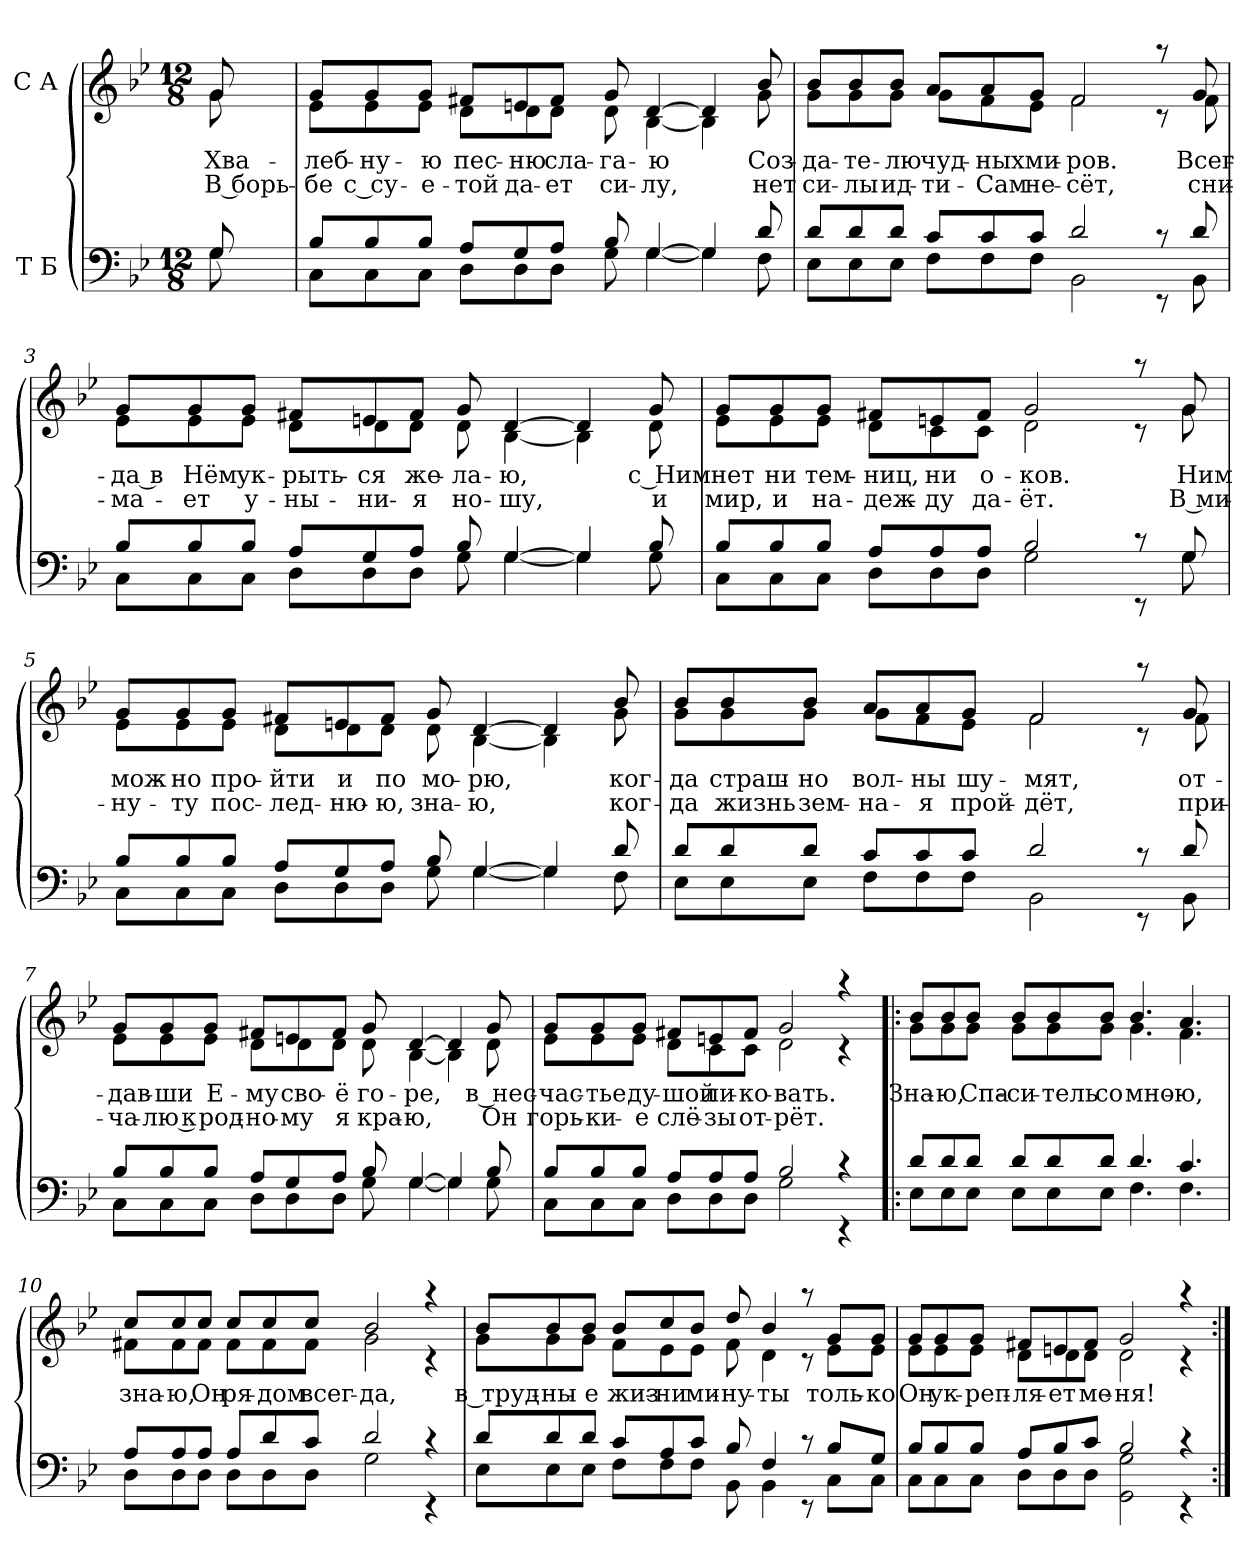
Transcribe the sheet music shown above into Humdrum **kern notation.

**kern	**kern	**text	**text
*part2	*part1	*part1	*part1
*staff2	*staff1	*staff1	*staff1
*I"Т Б	*I"С А	*	*
*clefF4	*clefG2	*	*
*k[b-e-]	*k[b-e-]	*	*
*g:	*g:	*	*
*M12/8	*M12/8	*	*
=	=	=	=
*^	*	*	*
!	!	!	!LO:LY:b	!LO:LY:b
*	*	*^	*	*
8G/	8G\	8g/	8g\	Хва-	В борь-
=1	=1	=1	=1	=1	=1
!	!	!	!	!LO:LY:b	!LO:LY:b
8B-/L	8C\L	8g/L	8e-\L	-леб-	-бе
!	!	!	!	!LO:LY:b	!LO:LY:b
8B-/	8C\	8g/	8e-\	-ну-	с су-
!	!	!	!	!LO:LY:b	!LO:LY:b
8B-/J	8C\J	8g/J	8e-\J	-ю	-е-
!	!	!	!	!LO:LY:b	!LO:LY:b
8A/L	8D\L	8f#X/L	8d\L	пес-	-той
!	!	!	!	!LO:LY:b	!LO:LY:b
8G/	8D\	8en/	8d\	-ню	да-
!	!	!	!	!LO:LY:b	!LO:LY:b
8A/J	8D\J	8f#/J	8d\J	сла-	-ет
!	!	!	!	!LO:LY:b	!LO:LY:b
8B-/	8G\	8g/	8d\	-га-	си-
!	!	!	!	!LO:LY:b	!LO:LY:b
[>4G/	[<4G\	[>4d/	[<4B-\	-ю	-лу,
4G/]	4G\]	4d/]	4B-\]	.	.
!	!	!	!	!LO:LY:b	!LO:LY:b
8d/	8F\	8b-/	8g\	Соз-	нет
=2	=2	=2	=2	=2	=2
!	!	!	!	!LO:LY:b	!LO:LY:b
8d/L	8E-\L	8b-/L	8g\L	-да-	си-
!	!	!	!	!LO:LY:b	!LO:LY:b
8d/	8E-\	8b-/	8g\	-те-	-лы
!	!	!	!	!LO:LY:b	!LO:LY:b
8d/J	8E-\J	8b-/J	8g\J	-лю	ид-
!	!	!	!	!LO:LY:b	!LO:LY:b
8c/L	8F\L	8a/L	8g\L	чуд-	-ти-
!	!	!	!	!LO:LY:b	!LO:LY:b
8c/	8F\	8a/	8f\	-ных	-Сам
!	!	!	!	!LO:LY:b	!LO:LY:b
8c/J	8F\J	8g/J	8e-\J	ми-	не-
!	!	!	!	!LO:LY:b	!LO:LY:b
2d/	2BB-\	2f/	2f\	-ров.	-сёт,
8rc	8rEE	8raa	8rc	.	.
!	!	!	!	!LO:LY:b	!LO:LY:b
8d/	8BB-\	8g/	8f\	Всег-	сни-
!!LO:LB:g=z	!!
=3	=3	=3	=3	=3	=3
!	!	!	!	!LO:LY:b	!LO:LY:b
8B-/L	8C\L	8g/L	8e-\L	-да в	-ма-
!	!	!	!	!LO:LY:b	!LO:LY:b
8B-/	8C\	8g/	8e-\	Нём	-ет
!	!	!	!	!LO:LY:b	!LO:LY:b
8B-/J	8C\J	8g/J	8e-\J	ук-	у-
!	!	!	!	!LO:LY:b	!LO:LY:b
8A/L	8D\L	8f#X/L	8d\L	-рыть-	-ны-
!	!	!	!	!LO:LY:b	!LO:LY:b
8G/	8D\	8en/	8d\	-ся	-ни-
!	!	!	!	!LO:LY:b	!LO:LY:b
8A/J	8D\J	8f#/J	8d\J	же-	-я
!	!	!	!	!LO:LY:b	!LO:LY:b
8B-/	8G\	8g/	8d\	-ла-	но-
!	!	!	!	!LO:LY:b	!LO:LY:b
[>4G/	[<4G\	[>4d/	[<4B-\	-ю,	-шу,
4G/]	4G\]	4d/]	4B-\]	.	.
!	!	!	!	!LO:LY:b	!LO:LY:b
8B-/	8G\	8g/	8d\	с Ним	и
=4	=4	=4	=4	=4	=4
!	!	!	!	!LO:LY:b	!LO:LY:b
8B-/L	8C\L	8g/L	8e-\L	нет	мир,
!	!	!	!	!LO:LY:b	!LO:LY:b
8B-/	8C\	8g/	8e-\	ни	и
!	!	!	!	!LO:LY:b	!LO:LY:b
8B-/J	8C\J	8g/J	8e-\J	тем-	на-
!	!	!	!	!LO:LY:b	!LO:LY:b
8A/L	8D\L	8f#X/L	8d\L	-ниц,	-деж-
!	!	!	!	!LO:LY:b	!LO:LY:b
8A/	8D\	8en/	8c\	ни	-ду
!	!	!	!	!LO:LY:b	!LO:LY:b
8A/J	8D\J	8f#/J	8c\J	о-	да-
!	!	!	!	!LO:LY:b	!LO:LY:b
2B-/	2G\	2g/	2d\	-ков.	-ёт.
!	!	!	!	!LO:LY:b	!
8rc	8rEE	8raa	8rc	С	.
!	!	!	!	!LO:LY:b	!LO:LY:b
8G/	8G\	8g/	8g\	Ним	В ми-
!!LO:LB:g=z	!!
=5	=5	=5	=5	=5	=5
!	!	!	!	!LO:LY:b	!LO:LY:b
8B-/L	8C\L	8g/L	8e-\L	мож-	-ну-
!	!	!	!	!LO:LY:b	!LO:LY:b
8B-/	8C\	8g/	8e-\	-но	-ту
!	!	!	!	!LO:LY:b	!LO:LY:b
8B-/J	8C\J	8g/J	8e-\J	про-	пос-
!	!	!	!	!LO:LY:b	!LO:LY:b
8A/L	8D\L	8f#X/L	8d\L	-йти	-лед-
!	!	!	!	!LO:LY:b	!LO:LY:b
8G/	8D\	8en/	8d\	и	-ню-
!	!	!	!	!LO:LY:b	!LO:LY:b
8A/J	8D\J	8f#/J	8d\J	по	-ю,
!	!	!	!	!LO:LY:b	!LO:LY:b
8B-/	8G\	8g/	8d\	мо-	зна-
!	!	!	!	!LO:LY:b	!LO:LY:b
[>4G/	[<4G\	[>4d/	[<4B-\	-рю,	-ю,
4G/]	4G\]	4d/]	4B-\]	.	.
!	!	!	!	!LO:LY:b	!LO:LY:b
8d/	8F\	8b-/	8g\	ког-	ког-
=6	=6	=6	=6	=6	=6
!	!	!	!	!LO:LY:b	!LO:LY:b
8d/L	8E-\L	8b-/L	8g\L	-да	-да
!	!	!	!	!LO:LY:b	!LO:LY:b
8d/	8E-\	8b-/	8g\	страш-	жизнь
!	!	!	!	!LO:LY:b	!LO:LY:b
8d/J	8E-\J	8b-/J	8g\J	-но	зем-
!	!	!	!	!LO:LY:b	!LO:LY:b
8c/L	8F\L	8a/L	8g\L	вол-	-на-
!	!	!	!	!LO:LY:b	!LO:LY:b
8c/	8F\	8a/	8f\	-ны	-я
!	!	!	!	!LO:LY:b	!LO:LY:b
8c/J	8F\J	8g/J	8e-\J	шу-	прой-
!	!	!	!	!LO:LY:b	!LO:LY:b
2d/	2BB-\	2f/	2f\	-мят,	-дёт,
8rc	8rEE	8raa	8rc	.	.
!	!	!	!	!LO:LY:b	!LO:LY:b
8d/	8BB-\	8g/	8f\	от-	при-
!!LO:LB:g=z	!!
=7	=7	=7	=7	=7	=7
!	!	!	!	!LO:LY:b	!LO:LY:b
8B-/L	8C\L	8g/L	8e-\L	-дав-	-ча-
!	!	!	!	!LO:LY:b	!LO:LY:b
8B-/	8C\	8g/	8e-\	-ши	-лю к
!	!	!	!	!LO:LY:b	!LO:LY:b
8B-/J	8C\J	8g/J	8e-\J	Е-	род-
!	!	!	!	!LO:LY:b	!LO:LY:b
8A/L	8D\L	8f#X/L	8d\L	-му	-но-
!	!	!	!	!LO:LY:b	!LO:LY:b
8G/	8D\	8en/	8d\	сво-	-му
!	!	!	!	!LO:LY:b	!LO:LY:b
8A/J	8D\J	8f#/J	8d\J	-ё	я
!	!	!	!	!LO:LY:b	!LO:LY:b
8B-/	8G\	8g/	8d\	го-	кра-
!	!	!	!	!LO:LY:b	!LO:LY:b
[>4G/	[<4G\	[>4d/	[<4B-\	-ре,	-ю,
4G/]	4G\]	4d/]	4B-\]	.	.
!	!	!	!	!LO:LY:b	!LO:LY:b
8B-/	8G\	8g/	8d\	в нес-	Он
=8	=8	=8	=8	=8	=8
!	!	!	!	!LO:LY:b	!LO:LY:b
8B-/L	8C\L	8g/L	8e-\L	-час-	горь-
!	!	!	!	!LO:LY:b	!LO:LY:b
8B-/	8C\	8g/	8e-\	-тье	-ки-
!	!	!	!	!LO:LY:b	!LO:LY:b
8B-/J	8C\J	8g/J	8e-\J	ду-	-е
!	!	!	!	!LO:LY:b	!LO:LY:b
8A/L	8D\L	8f#X/L	8d\L	-шой	слё-
!	!	!	!	!LO:LY:b	!LO:LY:b
8A/	8D\	8en/	8c\	ли-	-зы
!	!	!	!	!LO:LY:b	!LO:LY:b
8A/J	8D\J	8f#/J	8c\J	-ко-	от-
!	!	!	!	!LO:LY:b	!LO:LY:b
2B-/	2G\	2g/	2d\	-вать.	-рёт.
4rc	4rEE	4raa	4rc	.	.
!!LO:PB:g=z	!!
=9!|:	=9!|:	=9!|:	=9!|:	=9!|:	=9!|:
!	!	!	!	!LO:LY:b	!
8d/L	8E-\L	8b-/L	8g\L	Зна-	.
!	!	!	!	!LO:LY:b	!
8d/	8E-\	8b-/	8g\	-ю,	.
!	!	!	!	!LO:LY:b	!
8d/J	8E-\J	8b-/J	8g\J	Спа-	.
!	!	!	!	!LO:LY:b	!
8d/L	8E-\L	8b-/L	8g\L	-си-	.
!	!	!	!	!LO:LY:b	!
8d/	8E-\	8b-/	8g\	-тель	.
!	!	!	!	!LO:LY:b	!
8d/J	8E-\J	8b-/J	8g\J	со	.
!	!	!	!	!LO:LY:b	!
4.d/	4.F\	4.b-/	4.g\	мно-	.
!	!	!	!	!LO:LY:b	!
4.c/	4.F\	4.a/	4.f\	-ю,	.
=10	=10	=10	=10	=10	=10
!	!	!	!	!LO:LY:b	!
8A/L	8D\L	8cc/L	8f#X\L	зна-	.
!	!	!	!	!LO:LY:b	!
8A/	8D\	8cc/	8f#\	-ю,	.
!	!	!	!	!LO:LY:b	!
8A/J	8D\J	8cc/J	8f#\J	Он	.
!	!	!	!	!LO:LY:b	!
8A/L	8D\L	8cc/L	8f#\L	ря-	.
!	!	!	!	!LO:LY:b	!
8d/	8D\	8cc/	8f#\	-дом	.
!	!	!	!	!LO:LY:b	!
8c/J	8D\J	8cc/J	8f#\J	всег-	.
!	!	!	!	!LO:LY:b	!
2d/	2G\	2b-/	2g\	-да,	.
4rc	4rEE	4raa	4rc	.	.
!!LO:LB:g=z	!!
=11	=11	=11	=11	=11	=11
!	!	!	!	!LO:LY:b	!
8d/L	8E-\L	8b-/L	8g\L	в труд-	.
!	!	!	!	!LO:LY:b	!
8d/	8E-\	8b-/	8g\	-ны-	.
!	!	!	!	!LO:LY:b	!
8d/J	8E-\J	8b-/J	8g\J	-е	.
!	!	!	!	!LO:LY:b	!
8c/L	8F\L	8b-/L	8f\L	жиз-	.
!	!	!	!	!LO:LY:b	!
8A/	8F\	8cc/	8e-\	-ни	.
!	!	!	!	!LO:LY:b	!
8c/J	8F\J	8b-/J	8e-\J	ми-	.
!	!	!	!	!LO:LY:b	!
8B-/	8BB-\	8dd/	8f\	-ну-	.
!	!	!	!	!LO:LY:b	!
4F/	4BB-\	4b-/	4d\	-ты	.
8rc	8rEE	8raa	8rc	.	.
!	!	!	!	!LO:LY:b	!
8B-/L	8C\L	8g/L	8e-\L	толь-	.
!	!	!	!	!LO:LY:b	!
8G/J	8C\J	8g/J	8e-\J	-ко	.
=12	=12	=12	=12	=12	=12
!	!	!	!	!LO:LY:b	!
8B-/L	8C\L	8g/L	8e-\L	Он	.
!	!	!	!	!LO:LY:b	!
8B-/	8C\	8g/	8e-\	ук-	.
!	!	!	!	!LO:LY:b	!
8B-/J	8C\J	8g/J	8e-\J	-реп-	.
!	!	!	!	!LO:LY:b	!
8A/L	8D\L	8f#X/L	8d\L	-ля-	.
!	!	!	!	!LO:LY:b	!
8B-/	8D\	8en/	8d\	-ет	.
!	!	!	!	!LO:LY:b	!
8c/J	8D\J	8f#/J	8d\J	ме-	.
!	!	!	!	!LO:LY:b	!
2B-/	2GG\ 2G\	2g/	2d\	-ня!	.
4rc	4rEE	4raa	4rc	.	.
*v	*v	*	*	*	*
*	*v	*v	*	*
=:|!	=:|!	=:|!	=:|!
*-	*-	*-	*-
